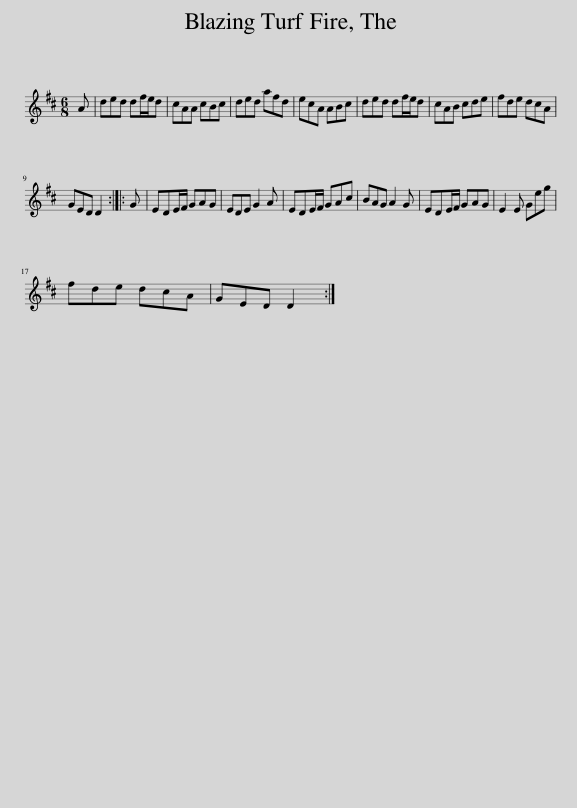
X:1
L:1/8
M:6/8
I:linebreak $
K:D
V:1 treble
V:1
 A | ded df/e/d | cAA cBc | ded afd | ecA ABc | %5
 ded df/e/d | cAB cde | fde dcA |$ GED D2 :: G | %10
 EDE/F/ GAG | EDE G2 A | EDE/F/ GAc | BAG A2 G | EDE/F/ GAG | %15
 E2 E Geg |$ fde dcA | GED D2 :| %18
